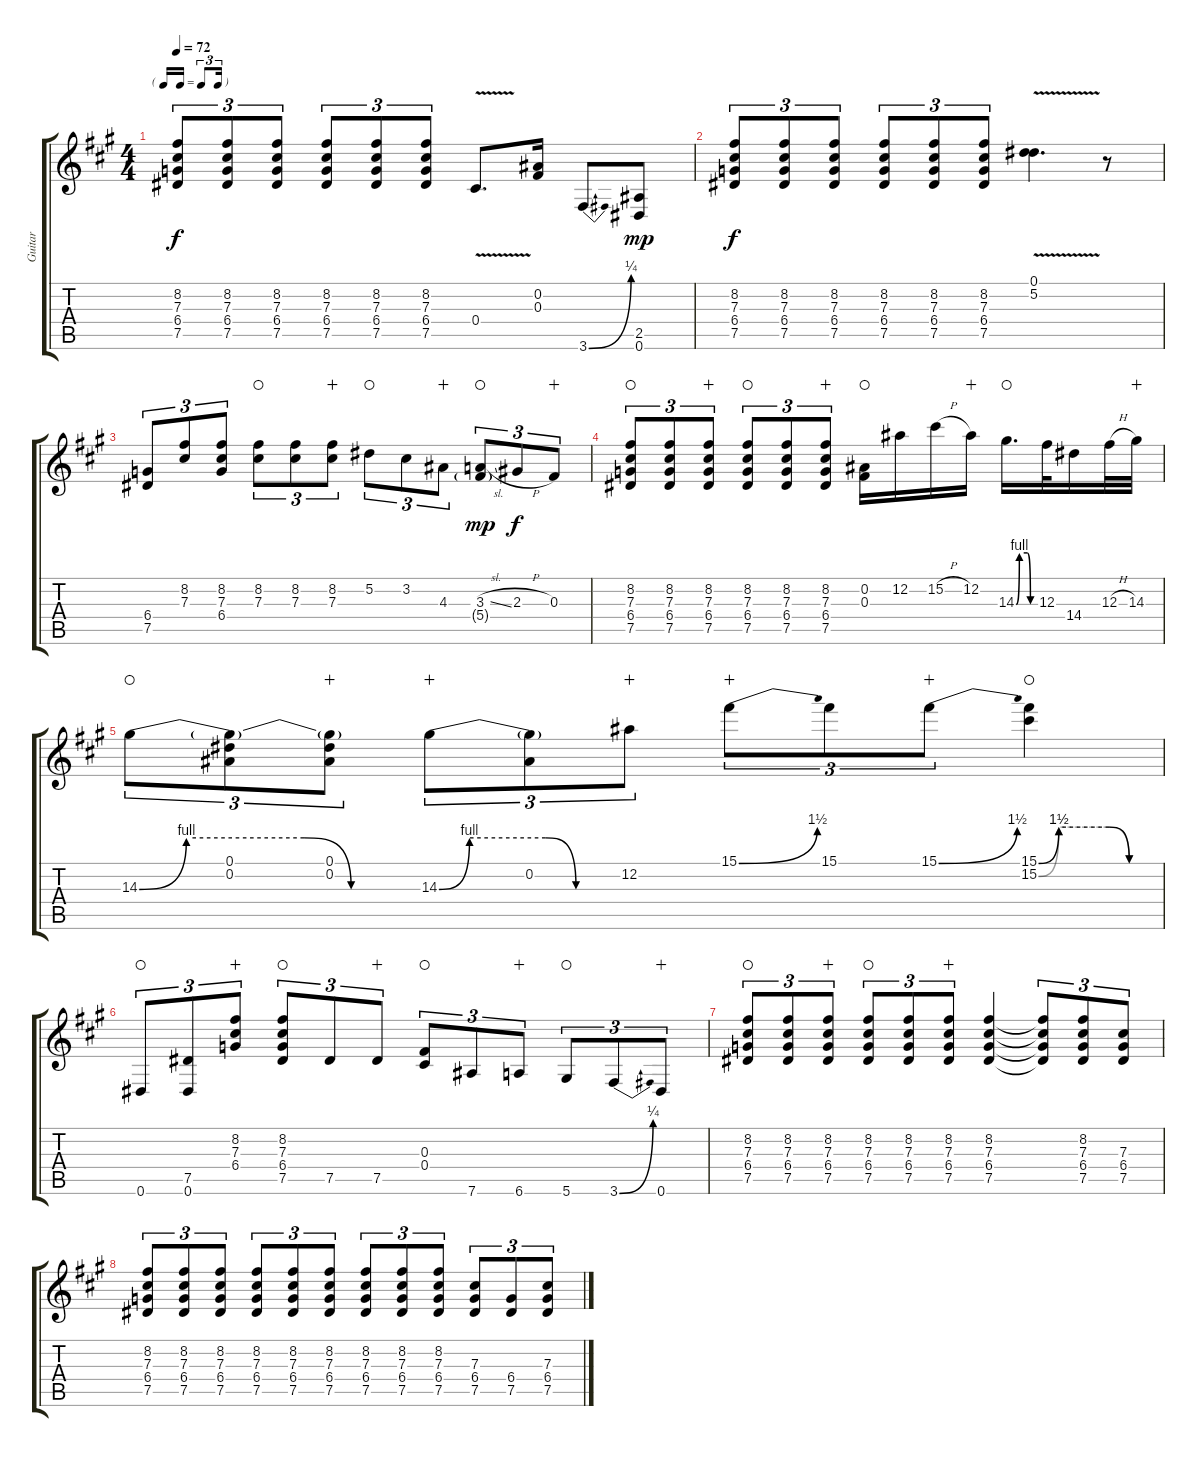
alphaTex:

\track ("Guitar" "Guitar") {instrument overdrivenguitar}
\staff {score tabs}
\tuning (Eb4 Bb3 Gb3 Db3 Ab2 Eb2) {hide}
\ts (4 4)
\tf triplet16th
\tempo 72
\clef g2
\ks a
(8.2 7.3 6.4 7.5).8{tu (3 2) dy f} (8.2 7.3 6.4 7.5).8{tu (3 2)} (8.2 7.3 6.4 7.5).8{tu (3 2)} (8.2 7.3 6.4 7.5).8{tu (3 2)} (8.2 7.3 6.4 7.5).8{tu (3 2)} (8.2 7.3 6.4 7.5).8{tu (3 2)} 0.4{v}.8{d} (0.2 0.3).16 3.6{be (bend 0 0 60 1)}.8 (2.5 0.6).8{dy mp} |
(8.2 7.3 6.4 7.5).8{tu (3 2) dy f} (8.2 7.3 6.4 7.5).8{tu (3 2)} (8.2 7.3 6.4 7.5).8{tu (3 2)} (8.2 7.3 6.4 7.5).8{tu (3 2)} (8.2 7.3 6.4 7.5).8{tu (3 2)} (8.2 7.3 6.4 7.5).8{tu (3 2)} (0.1 5.2{v}).4{d} r.8 |
(6.4 7.5).8{tu (3 2)} (8.2 7.3).8{tu (3 2)} (8.2 7.3 6.4).8{tu (3 2)} (8.2 7.3).8{tu (3 2) waho} (8.2 7.3).8{tu (3 2)} (8.2 7.3).8{tu (3 2) wahc} 5.2.8{tu (3 2) waho} 3.2.8{tu (3 2)} 4.3.8{tu (3 2) wahc} (3.3{sl} 5.4{g}).8{tu (3 2) dy mp waho} 2.3{h}.8{tu (3 2) dy f} 0.3.8{tu (3 2) wahc} |
(8.2 7.3 6.4 7.5).8{tu (3 2) waho} (8.2 7.3 6.4 7.5).8{tu (3 2)} (8.2 7.3 6.4 7.5).8{tu (3 2) wahc} (8.2 7.3 6.4 7.5).8{tu (3 2) waho} (8.2 7.3 6.4 7.5).8{tu (3 2)} (8.2 7.3 6.4 7.5).8{tu (3 2) wahc} (0.2 0.3).16{waho} 12.2.16 15.2{h}.16 12.2.16{wahc} 14.3{be (custom 0 0 10 4 35 4 45 0 60 0)}.16{d waho} 12.3.32 14.4.16 12.3{h}.32 14.3.32{wahc} |
14.3{be (custom 0 0 10 4 35 4 45 0 60 0)}.8{tu (3 2) waho} (0.1 0.2 14.3{t}).8{tu (3 2)} (0.1 0.2 14.3{t}).8{tu (3 2) wahc} 14.3{be (custom 0 0 10 4 35 4 45 0 60 0)}.8{tu (3 2) wahc} (0.2 14.3{t}).8{tu (3 2)} 12.2.8{tu (3 2) wahc} 15.1{be (bend 0 0 60 6)}.8{tu (3 2) wahc} 15.1.8{tu (3 2)} 15.1{be (bend 0 0 60 6)}.8{tu (3 2) wahc} (15.1{be (custom 0 0 10 6 35 6 45 0 60 0)} 15.2{be (custom 0 0 10 6 34 6 45 0 60 0)}).4{waho} |
0.6.8{tu (3 2) waho} (7.5 0.6).8{tu (3 2)} (8.2 7.3 6.4).8{tu (3 2) wahc} (8.2 7.3 6.4 7.5).8{tu (3 2) waho} 7.5.8{tu (3 2)} 7.5.8{tu (3 2) wahc} (0.3 0.4).8{tu (3 2) waho} 7.6.8{tu (3 2)} 6.6.8{tu (3 2) wahc} 5.6.8{tu (3 2) waho} 3.6{be (bend 0 0 60 1)}.8{tu (3 2)} 0.6.8{tu (3 2) wahc} |
(8.2 7.3 6.4 7.5).8{tu (3 2) waho} (8.2 7.3 6.4 7.5).8{tu (3 2)} (8.2 7.3 6.4 7.5).8{tu (3 2) wahc} (8.2 7.3 6.4 7.5).8{tu (3 2) waho} (8.2 7.3 6.4 7.5).8{tu (3 2)} (8.2 7.3 6.4 7.5).8{tu (3 2) wahc} (8.2 7.3 6.4 7.5).4 (8.2{t} 7.3{t} 6.4{t} 7.5{t}).8{tu (3 2)} (8.2 7.3 6.4 7.5).8{tu (3 2)} (7.3 6.4 7.5).8{tu (3 2)} |
(8.2 7.3 6.4 7.5).8{tu (3 2)} (8.2 7.3 6.4 7.5).8{tu (3 2)} (8.2 7.3 6.4 7.5).8{tu (3 2)} (8.2 7.3 6.4 7.5).8{tu (3 2)} (8.2 7.3 6.4 7.5).8{tu (3 2)} (8.2 7.3 6.4 7.5).8{tu (3 2)} (8.2 7.3 6.4 7.5).8{tu (3 2)} (8.2 7.3 6.4 7.5).8{tu (3 2)} (8.2 7.3 6.4 7.5).8{tu (3 2)} (7.3 6.4 7.5).8{tu (3 2)} (6.4 7.5).8{tu (3 2)} (7.3 6.4 7.5).8{tu (3 2)}
